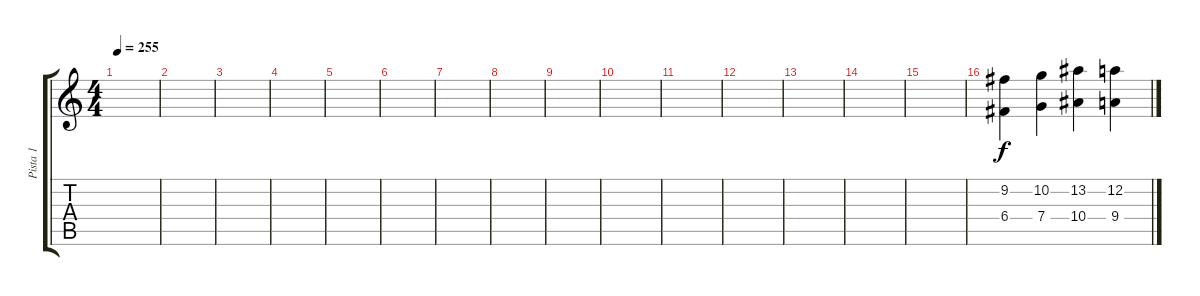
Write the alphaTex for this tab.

\track ("Pista 1" "Pista 1") {instrument acousticguitarsteel}
\staff {score tabs}
\tuning (D4 A3 F3 C3 G2 D2) {hide}
\ts (4 4)
\tempo 255
\clef g2
\ks c
|
|
|
|
|
|
|
|
|
|
|
|
|
|
|
(9.2 6.4).4 (10.2 7.4).4 (13.2 10.4).4 (12.2 9.4).4
